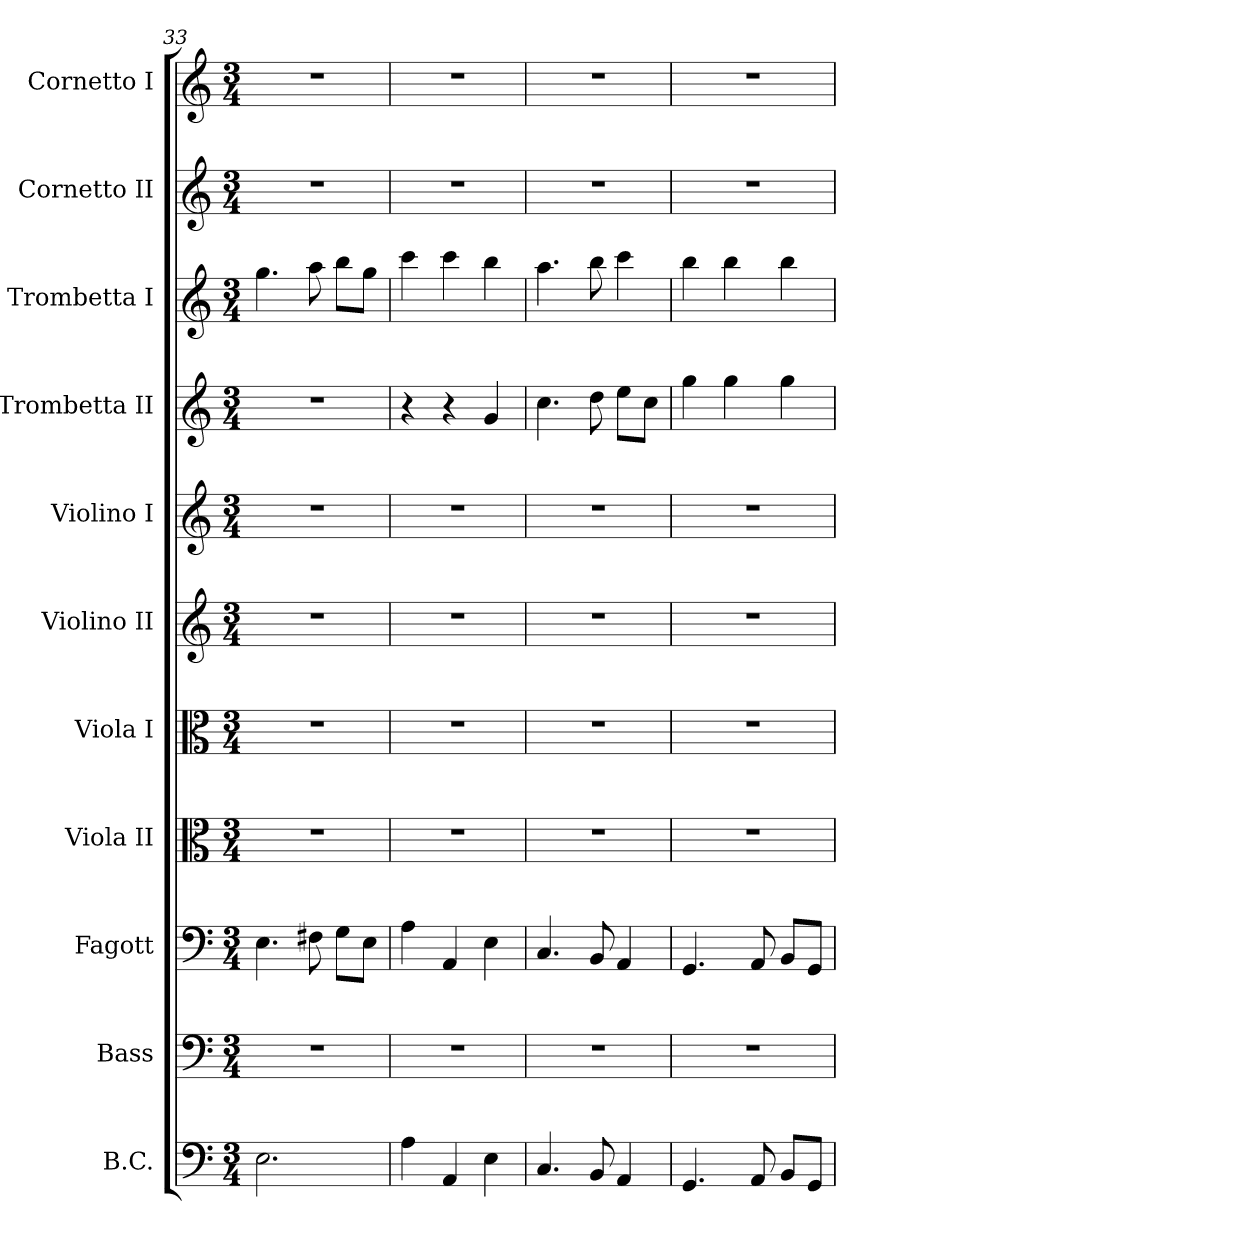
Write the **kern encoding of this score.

**kern	**kern	**kern	**kern	**kern	**kern	**kern	**kern	**kern	**kern	**kern
*part11	*part10	*part9	*part8	*part7	*part6	*part5	*part4	*part3	*part2	*part1
*staff11	*staff10	*staff9	*staff8	*staff7	*staff6	*staff5	*staff4	*staff3	*staff2	*staff1
*I"B.C.	*I"Bass	*I"Fagott	*I"Viola II	*I"Viola I	*I"Violino II	*I"Violino I	*I"Trombetta II	*I"Trombetta I	*I"Cornetto II	*I"Cornetto I
*	*I'B.	*I'Fg.	*I'Vla.	*I'Vla.	*	*	*	*	*	*
*clefF4	*clefF4	*clefF4	*clefC3	*clefC3	*clefG2	*clefG2	*clefG2	*clefG2	*clefG2	*clefG2
*k[]	*k[]	*k[]	*k[]	*k[]	*k[]	*k[]	*k[]	*k[]	*k[]	*k[]
*C:	*C:	*C:	*C:	*C:	*C:	*C:	*C:	*C:	*C:	*C:
*M3/4	*M3/4	*M3/4	*M3/4	*M3/4	*M3/4	*M3/4	*M3/4	*M3/4	*M3/4	*M3/4
=33	=33	=33	=33	=33	=33	=33	=33	=33	=33	=33
!	!LO:N:vis=1	!	!LO:N:vis=1	!LO:N:vis=1	!LO:N:vis=1	!LO:N:vis=1	!LO:N:vis=1	!	!LO:N:vis=1	!LO:N:vis=1
2.Ei\	2.r	4.Ei\	2.r	2.r	2.r	2.r	2.r	4.ggi\	2.r	2.r
.	.	8F#Xi\	.	.	.	.	.	8aai\	.	.
.	.	8Gi\L	.	.	.	.	.	8bbi\L	.	.
.	.	8Ei\J	.	.	.	.	.	8ggi\J	.	.
=34	=34	=34	=34	=34	=34	=34	=34	=34	=34	=34
!	!LO:N:vis=1	!	!LO:N:vis=1	!LO:N:vis=1	!LO:N:vis=1	!LO:N:vis=1	!	!	!LO:N:vis=1	!LO:N:vis=1
4Ai\	2.r	4Ai\	2.r	2.r	2.r	2.r	4r	4ccci\	2.r	2.r
4AAi/	.	4AAi/	.	.	.	.	4r	4ccci\	.	.
4Ei\	.	4Ei\	.	.	.	.	4gi/	4bbi\	.	.
=35	=35	=35	=35	=35	=35	=35	=35	=35	=35	=35
!	!LO:N:vis=1	!	!LO:N:vis=1	!LO:N:vis=1	!LO:N:vis=1	!LO:N:vis=1	!	!	!LO:N:vis=1	!LO:N:vis=1
4.Ci/	2.r	4.Ci/	2.r	2.r	2.r	2.r	4.cci\	4.aai\	2.r	2.r
8BBi/	.	8BBi/	.	.	.	.	8ddi\	8bbi\	.	.
4AAi/	.	4AAi/	.	.	.	.	8eei\L	4ccci\	.	.
.	.	.	.	.	.	.	8cci\J	.	.	.
=36	=36	=36	=36	=36	=36	=36	=36	=36	=36	=36
!	!LO:N:vis=1	!	!LO:N:vis=1	!LO:N:vis=1	!LO:N:vis=1	!LO:N:vis=1	!	!	!LO:N:vis=1	!LO:N:vis=1
4.GGi/	2.r	4.GGi/	2.r	2.r	2.r	2.r	4ggi\	4bbi\	2.r	2.r
.	.	.	.	.	.	.	4ggi\	4bbi\	.	.
8AAi/	.	8AAi/	.	.	.	.	.	.	.	.
8BBi/L	.	8BBi/L	.	.	.	.	4ggi\	4bbi\	.	.
8GGi/J	.	8GGi/J	.	.	.	.	.	.	.	.
=	=	=	=	=	=	=	=	=	=	=
*-	*-	*-	*-	*-	*-	*-	*-	*-	*-	*-
